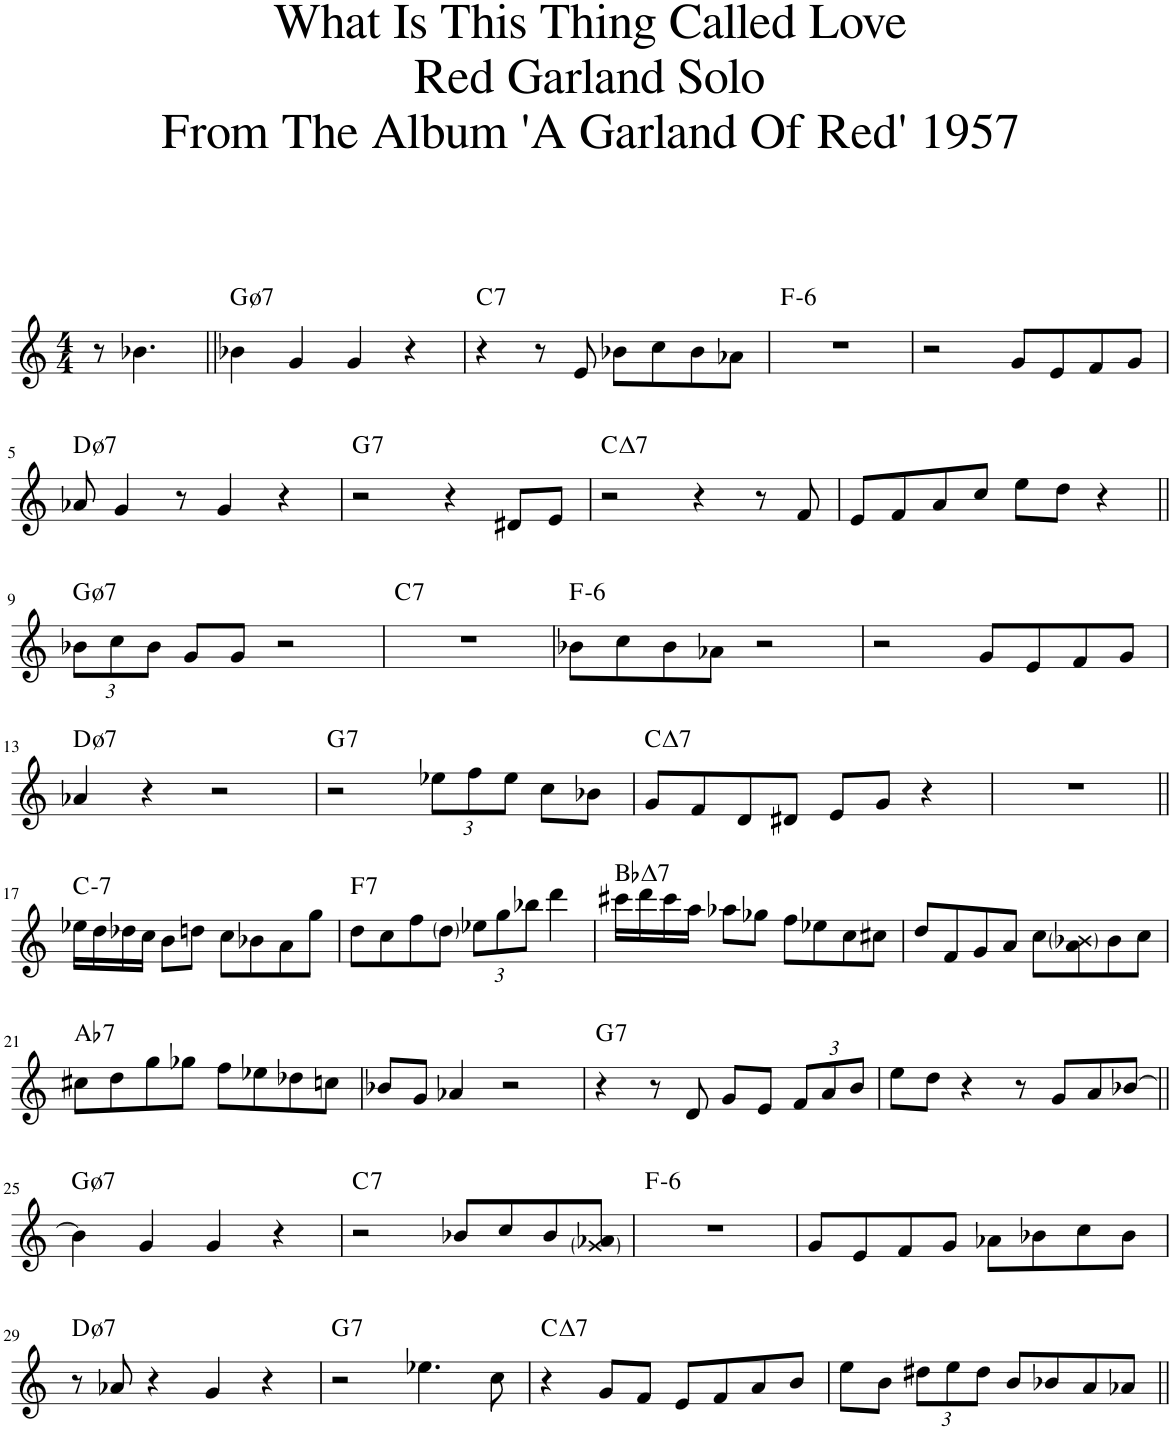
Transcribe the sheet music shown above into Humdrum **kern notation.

**kern	**harte
*part1	*part1
*staff1	*
*I"Piano	*
*I'Pno.	*
*clefG2	*
*k[]	*
*M4/4	*
=	=
8r	.
4.b-X\	.
=1||	=1||
!	!LO:H:kt=7
4b-X\	G:hdim7
4g/	.
4g/	.
4r	.
=2	=2
!	!LO:H:kt=7
4r	C:7
8r	.
8e/	.
8b-X\L	.
8cc\	.
8b-\	.
8a-X\J	.
=3	=3
!	!LO:H:kt=6
1r	F:min6
=4	=4
2r	.
8g/L	.
8e/	.
8f/	.
8g/J	.
!!LO:LB:g=z
=5	=5
!	!LO:H:kt=7
8a-X/	D:hdim7
4g/	.
8r	.
4g/	.
4r	.
=6	=6
!	!LO:H:kt=7
2r	G:7
4r	.
8d#X/L	.
8e/J	.
=7	=7
!	!LO:H:kt=7
2r	C:maj7
4r	.
8r	.
8f/	.
=8	=8
8e/L	.
8f/	.
8a/	.
8cc/J	.
8ee\L	.
8dd\J	.
4r	.
!!LO:LB:g=z
=9||	=9||
*Xbrackettup	*
!	!LO:H:kt=7
12b-X\L	G:hdim7
12cc\	.
12b-\J	.
8g/L	.
8g/J	.
2r	.
=10	=10
!	!LO:H:kt=7
1r	C:7
=11	=11
!	!LO:H:kt=6
8b-X\L	F:min6
8cc\	.
8b-\	.
8a-X\J	.
2r	.
=12	=12
2r	.
8g/L	.
8e/	.
8f/	.
8g/J	.
!!LO:LB:g=z
=13	=13
!	!LO:H:kt=7
4a-X/	D:hdim7
4r	.
2r	.
=14	=14
!	!LO:H:kt=7
2r	G:7
12ee-X\L	.
12ff\	.
12ee-\J	.
8cc\L	.
8b-X\J	.
=15	=15
!	!LO:H:kt=7
8g/L	C:maj7
8f/	.
8d/	.
8d#X/J	.
8e/L	.
8g/J	.
4r	.
=16	=16
1r	.
!!LO:LB:g=z
=17||	=17||
!	!LO:H:kt=7
16ee-X\LL	C:min7
16dd\	.
16dd-X\	.
16cc\JJ	.
8b\L	.
8ddn\J	.
8cc\L	.
8b-X\	.
8a\	.
8gg\J	.
=18	=18
!	!LO:H:kt=7
8dd\L	F:7
8cc\	.
8ff\	.
8dd\J	.
12ee-X\L	.
12gg\	.
12bb-X\J	.
4ddd\	.
=19	=19
!	!LO:H:kt=7
16ccc#X\LL	Bb:maj7
16ddd\	.
16ccc#\	.
16aa\JJ	.
8aa-X\L	.
8gg-X\J	.
8ff\L	.
8ee-X\	.
8cc\	.
8cc#X\J	.
=20	=20
8dd/L	.
8f/	.
8g/	.
8a/J	.
8cc\L	.
8a\ 8b-X\	.
8b-\	.
8cc\J	.
!!LO:LB:g=z
=21	=21
!	!LO:H:kt=7
8cc#X\L	Ab:7
8dd\	.
8gg\	.
8gg-X\J	.
8ff\L	.
8ee-X\	.
8dd-X\	.
8ccn\J	.
=22	=22
8b-X/L	.
8g/J	.
4a-X/	.
2r	.
=23	=23
!	!LO:H:kt=7
4r	G:7
8r	.
8d/	.
8g/L	.
8e/J	.
12f/L	.
12a/	.
12b/J	.
=24	=24
8ee\L	.
8dd\J	.
4r	.
8r	.
8g/L	.
8a/	.
[8b-X/J	.
!!LO:LB:g=z
=25||	=25||
!	!LO:H:kt=7
4b-\]	G:hdim7
4g/	.
4g/	.
4r	.
=26	=26
!	!LO:H:kt=7
2r	C:7
8b-X/L	.
8cc/	.
8b-/	.
8g/ 8a-X/J	.
=27	=27
!	!LO:H:kt=6
1r	F:min6
=28	=28
8g/L	.
8e/	.
8f/	.
8g/J	.
8a-X\L	.
8b-X\	.
8cc\	.
8b-\J	.
!!LO:LB:g=z
=29	=29
!	!LO:H:kt=7
8r	D:hdim7
8a-X/	.
4r	.
4g/	.
4r	.
=30	=30
!	!LO:H:kt=7
2r	G:7
4.ee-X\	.
8cc\	.
=31	=31
!	!LO:H:kt=7
4r	C:maj7
8g/L	.
8f/J	.
8e/L	.
8f/	.
8a/	.
8b/J	.
=32	=32
8ee\L	.
8b\J	.
12dd#X\L	.
12ee\	.
12dd#\J	.
8b/L	.
8b-X/	.
8a/	.
8a-X/J	.
=||	=||
*-	*-
